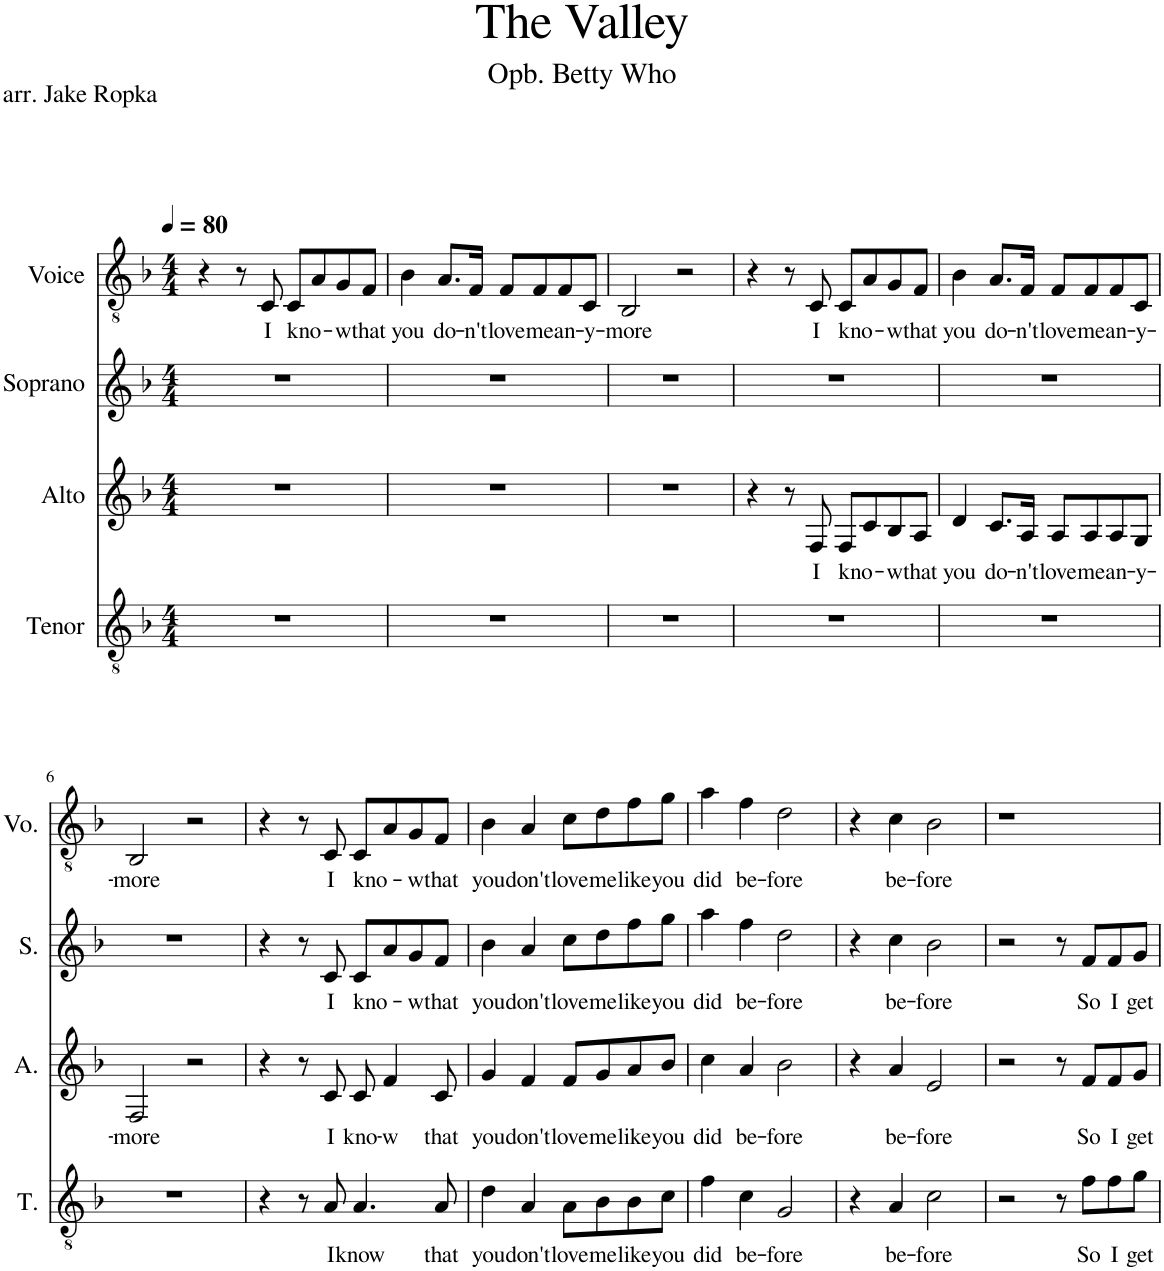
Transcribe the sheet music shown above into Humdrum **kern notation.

**kern	**text	**kern	**text	**kern	**text	**kern	**text
*part4	*part4	*part3	*part3	*part2	*part2	*part1	*part1
*staff4	*staff4	*staff3	*staff3	*staff2	*staff2	*staff1	*staff1
*I"Tenor	*	*I"Alto	*	*I"Soprano	*	*I"Voice	*
*I'T.	*	*I'A.	*	*I'S.	*	*I'Vo.	*
*clefGv2	*	*clefG2	*	*clefG2	*	*clefGv2	*
*k[b-]	*	*k[b-]	*	*k[b-]	*	*k[b-]	*
*M4/4	*	*M4/4	*	*M4/4	*	*M4/4	*
*MM80	*	*MM80	*	*MM80	*	*MM80	*
=1	=1	=1	=1	=1	=1	=1	=1
1r	.	1r	.	1r	.	4r	.
.	.	.	.	.	.	8r	.
!	!	!	!	!	!	!	!LO:LY:b
.	.	.	.	.	.	8C/	I
!	!	!	!	!	!	!	!LO:LY:b
.	.	.	.	.	.	8C/L	kno-
.	.	.	.	.	.	8A/	.
!	!	!	!	!	!	!	!LO:LY:b
.	.	.	.	.	.	8G/	-w
!	!	!	!	!	!	!	!LO:LY:b
.	.	.	.	.	.	8F/J	that
=2	=2	=2	=2	=2	=2	=2	=2
!	!	!	!	!	!	!	!LO:LY:b
1r	.	1r	.	1r	.	4B-\	you
!	!	!	!	!	!	!	!LO:LY:b
.	.	.	.	.	.	8.A/L	do-
!	!	!	!	!	!	!	!LO:LY:b
.	.	.	.	.	.	16F/Jk	-n't
!	!	!	!	!	!	!	!LO:LY:b
.	.	.	.	.	.	8F/L	love
!	!	!	!	!	!	!	!LO:LY:b
.	.	.	.	.	.	8F/	me
!	!	!	!	!	!	!	!LO:LY:b
.	.	.	.	.	.	8F/	an-
!	!	!	!	!	!	!	!LO:LY:b
.	.	.	.	.	.	8C/J	-y-
=3	=3	=3	=3	=3	=3	=3	=3
!	!	!	!	!	!	!	!LO:LY:b
1r	.	1r	.	1r	.	2BB-/	-more
.	.	.	.	.	.	2r	.
=4	=4	=4	=4	=4	=4	=4	=4
1r	.	4r	.	1r	.	4r	.
.	.	8r	.	.	.	8r	.
!	!	!	!LO:LY:b	!	!	!	!LO:LY:b
.	.	8F/	I	.	.	8C/	I
!	!	!	!LO:LY:b	!	!	!	!LO:LY:b
.	.	8F/L	kno-	.	.	8C/L	kno-
.	.	8c/	.	.	.	8A/	.
!	!	!	!LO:LY:b	!	!	!	!LO:LY:b
.	.	8B-/	-w	.	.	8G/	-w
!	!	!	!LO:LY:b	!	!	!	!LO:LY:b
.	.	8A/J	that	.	.	8F/J	that
=5	=5	=5	=5	=5	=5	=5	=5
!	!	!	!LO:LY:b	!	!	!	!LO:LY:b
1r	.	4d/	you	1r	.	4B-\	you
!	!	!	!LO:LY:b	!	!	!	!LO:LY:b
.	.	8.c/L	do-	.	.	8.A/L	do-
!	!	!	!LO:LY:b	!	!	!	!LO:LY:b
.	.	16A/Jk	-n't	.	.	16F/Jk	-n't
!	!	!	!LO:LY:b	!	!	!	!LO:LY:b
.	.	8A/L	love	.	.	8F/L	love
!	!	!	!LO:LY:b	!	!	!	!LO:LY:b
.	.	8A/	me	.	.	8F/	me
!	!	!	!LO:LY:b	!	!	!	!LO:LY:b
.	.	8A/	an-	.	.	8F/	an-
!	!	!	!LO:LY:b	!	!	!	!LO:LY:b
.	.	8G/J	-y-	.	.	8C/J	-y-
!!LO:LB:g=z
=6	=6	=6	=6	=6	=6	=6	=6
!	!	!	!LO:LY:b	!	!	!	!LO:LY:b
1r	.	2F/	-more	1r	.	2BB-/	-more
.	.	2r	.	.	.	2r	.
=7	=7	=7	=7	=7	=7	=7	=7
4r	.	4r	.	4r	.	4r	.
8r	.	8r	.	8r	.	8r	.
!	!LO:LY:b	!	!LO:LY:b	!	!LO:LY:b	!	!LO:LY:b
8A/	I	8c/	I	8c/	I	8C/	I
!	!LO:LY:b	!	!LO:LY:b	!	!LO:LY:b	!	!LO:LY:b
4.A/	know	8c/	kno-	8c/L	kno-	8C/L	kno-
!	!	!	!LO:LY:b	!	!	!	!
.	.	4f/	-w	8a/	.	8A/	.
!	!	!	!	!	!LO:LY:b	!	!LO:LY:b
.	.	.	.	8g/	-w	8G/	-w
!	!LO:LY:b	!	!LO:LY:b	!	!LO:LY:b	!	!LO:LY:b
8A/	that	8c/	that	8f/J	that	8F/J	that
=8	=8	=8	=8	=8	=8	=8	=8
!	!LO:LY:b	!	!LO:LY:b	!	!LO:LY:b	!	!LO:LY:b
4d\	you	4g/	you	4b-\	you	4B-\	you
!	!LO:LY:b	!	!LO:LY:b	!	!LO:LY:b	!	!LO:LY:b
4A/	don't	4f/	don't	4a/	don't	4A/	don't
!	!LO:LY:b	!	!LO:LY:b	!	!LO:LY:b	!	!LO:LY:b
8A\L	love	8f/L	love	8cc\L	love	8c\L	love
!	!LO:LY:b	!	!LO:LY:b	!	!LO:LY:b	!	!LO:LY:b
8B-\	me	8g/	me	8dd\	me	8d\	me
!	!LO:LY:b	!	!LO:LY:b	!	!LO:LY:b	!	!LO:LY:b
8B-\	like	8a/	like	8ff\	like	8f\	like
!	!LO:LY:b	!	!LO:LY:b	!	!LO:LY:b	!	!LO:LY:b
8c\J	you	8b-/J	you	8gg\J	you	8g\J	you
=9	=9	=9	=9	=9	=9	=9	=9
!	!LO:LY:b	!	!LO:LY:b	!	!LO:LY:b	!	!LO:LY:b
4f\	did	4cc\	did	4aa\	did	4a\	did
!	!LO:LY:b	!	!LO:LY:b	!	!LO:LY:b	!	!LO:LY:b
4c\	be-	4a/	be-	4ff\	be-	4f\	be-
!	!LO:LY:b	!	!LO:LY:b	!	!LO:LY:b	!	!LO:LY:b
2G/	-fore	2b-\	-fore	2dd\	-fore	2d\	-fore
=10	=10	=10	=10	=10	=10	=10	=10
4r	.	4r	.	4r	.	4r	.
!	!LO:LY:b	!	!LO:LY:b	!	!LO:LY:b	!	!LO:LY:b
4A/	be-	4a/	be-	4cc\	be-	4c\	be-
!	!LO:LY:b	!	!LO:LY:b	!	!LO:LY:b	!	!LO:LY:b
2c\	-fore	2e/	-fore	2b-\	-fore	2B-\	-fore
=11	=11	=11	=11	=11	=11	=11	=11
2r	.	2r	.	2r	.	1r	.
8r	.	8r	.	8r	.	.	.
!	!LO:LY:b	!	!LO:LY:b	!	!LO:LY:b	!	!
8f\L	So	8f/L	So	8f/L	So	.	.
!	!LO:LY:b	!	!LO:LY:b	!	!LO:LY:b	!	!
8f\	I	8f/	I	8f/	I	.	.
!	!LO:LY:b	!	!LO:LY:b	!	!LO:LY:b	!	!
8g\J	get	8g/J	get	8g/J	get	.	.
=	=	=	=	=	=	=	=
*-	*-	*-	*-	*-	*-	*-	*-
